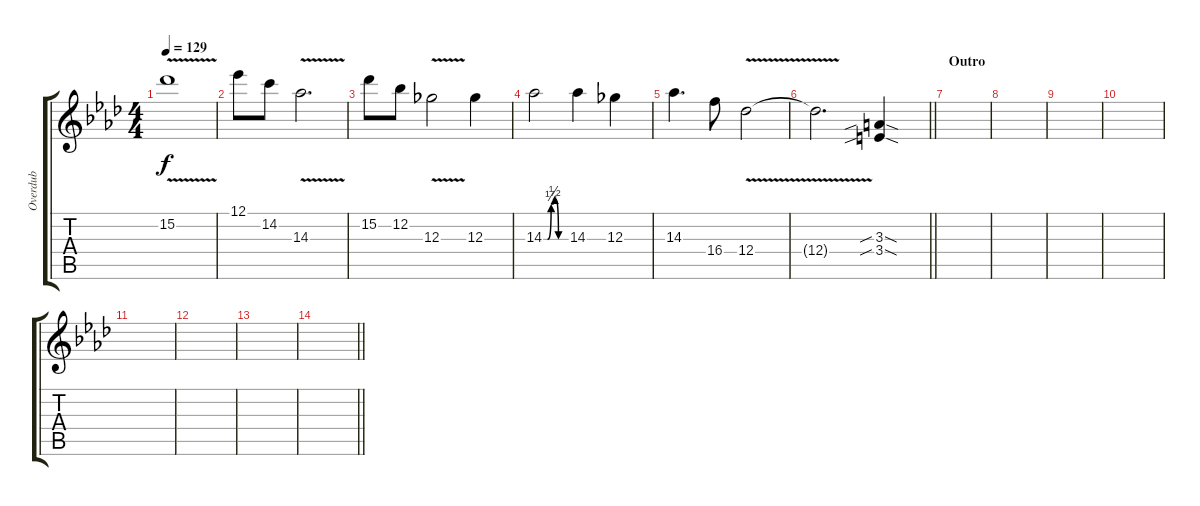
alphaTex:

\track ("Overdub" "Overdub") {instrument distortionguitar}
\staff {score tabs}
\tuning (Eb4 Bb3 Gb3 Db3 Ab2 Eb2) {hide}
\ts (4 4)
\tempo 129
\clef g2
\ks ab
15.2{v}.1{dy f} |
12.1.8 14.2.8 14.3{v}.2{d} |
15.2.8 12.2.8 12.3{v}.2 12.3.4 |
14.3{be (custom 0 0 10 0 20 1 30 2 40 0 60 0)}.2 14.3.4 12.3.4 |
14.3.4{d} 16.4.8 12.4{v}.2 |
\barLineRight lightlight
12.4{t}.2{d} (3.3{sib sod} 3.4{sib sod}).4 |
\section ("" "Outro")
|
|
|
|
|
|
|
\barLineRight lightlight
